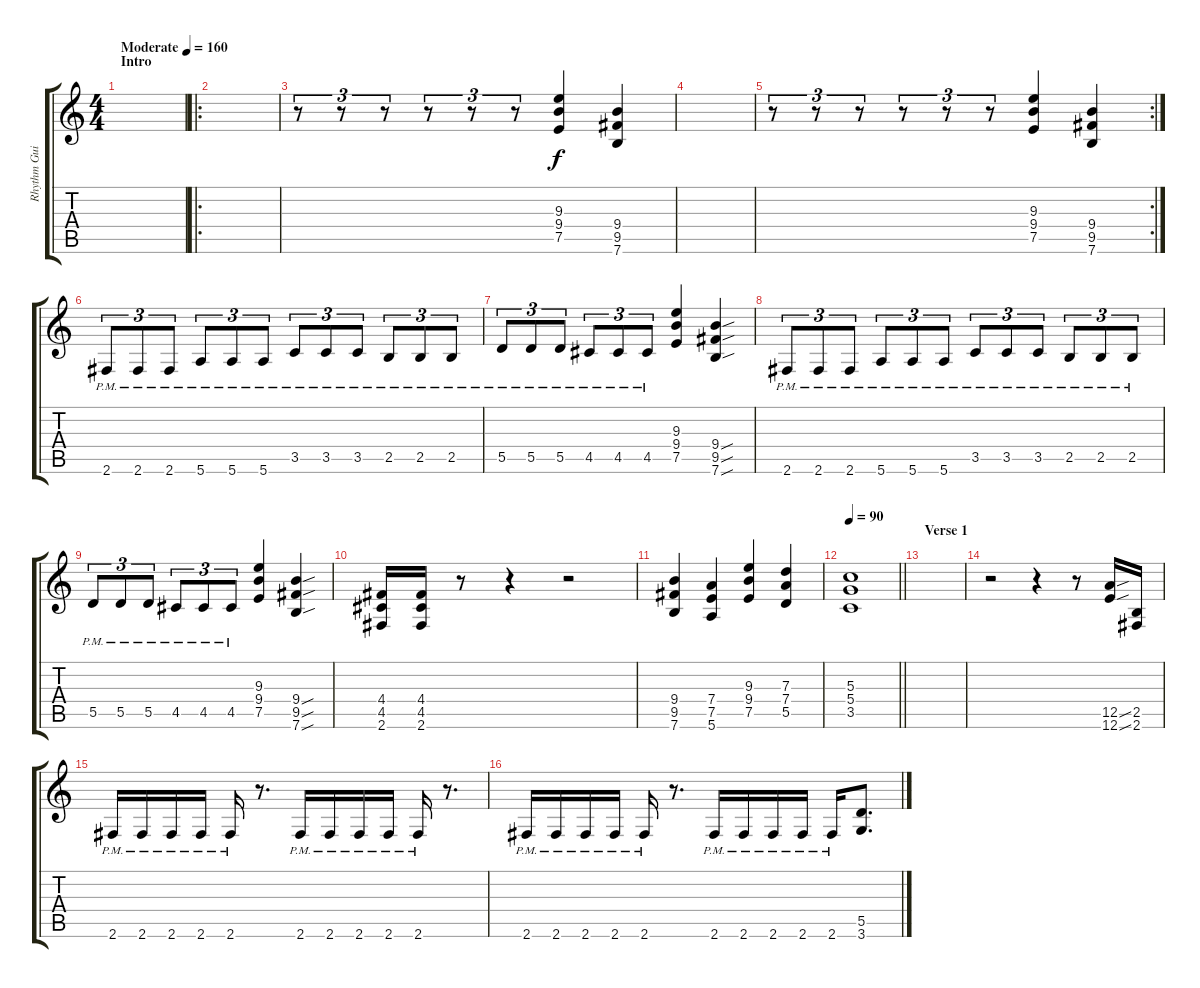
\track ("Rhythm Guitar" "Rhythm Gui") {instrument distortionguitar}
\staff {score tabs}
\tuning (E4 B3 G3 D3 A2 E2) {hide}
\ts (4 4)
\section ("" "Intro")
\tempo (160 "Moderate")
\clef g2
\ks c
|
\ro
|
r.8{tu (3 2)} r.8{tu (3 2)} r.8{tu (3 2)} r.8{tu (3 2)} r.8{tu (3 2)} r.8{tu (3 2)} (9.3 9.4 7.5).4 (9.4 9.5 7.6).4 |
|
\rc 2
r.8{tu (3 2)} r.8{tu (3 2)} r.8{tu (3 2)} r.8{tu (3 2)} r.8{tu (3 2)} r.8{tu (3 2)} (9.3 9.4 7.5).4 (9.4 9.5 7.6).4 |
2.6{pm}.8{tu (3 2)} 2.6{pm}.8{tu (3 2)} 2.6{pm}.8{tu (3 2)} 5.6{pm}.8{tu (3 2)} 5.6{pm}.8{tu (3 2)} 5.6{pm}.8{tu (3 2)} 3.5{pm}.8{tu (3 2)} 3.5{pm}.8{tu (3 2)} 3.5{pm}.8{tu (3 2)} 2.5{pm}.8{tu (3 2)} 2.5{pm}.8{tu (3 2)} 2.5{pm}.8{tu (3 2)} |
5.5{pm}.8{tu (3 2)} 5.5{pm}.8{tu (3 2)} 5.5{pm}.8{tu (3 2)} 4.5{pm}.8{tu (3 2)} 4.5{pm}.8{tu (3 2)} 4.5{pm}.8{tu (3 2)} (9.3 9.4 7.5).4 (9.4{sou} 9.5{sou} 7.6{sou}).4 |
2.6{pm}.8{tu (3 2)} 2.6{pm}.8{tu (3 2)} 2.6{pm}.8{tu (3 2)} 5.6{pm}.8{tu (3 2)} 5.6{pm}.8{tu (3 2)} 5.6{pm}.8{tu (3 2)} 3.5{pm}.8{tu (3 2)} 3.5{pm}.8{tu (3 2)} 3.5{pm}.8{tu (3 2)} 2.5{pm}.8{tu (3 2)} 2.5{pm}.8{tu (3 2)} 2.5{pm}.8{tu (3 2)} |
5.5{pm}.8{tu (3 2)} 5.5{pm}.8{tu (3 2)} 5.5{pm}.8{tu (3 2)} 4.5{pm}.8{tu (3 2)} 4.5{pm}.8{tu (3 2)} 4.5{pm}.8{tu (3 2)} (9.3 9.4 7.5).4 (9.4{sou} 9.5{sou} 7.6{sou}).4 |
(4.4 4.5 2.6).16 (4.4 4.5 2.6).16 r.8 r.4 r.2 |
(9.4 9.5 7.6).4 (7.4 7.5 5.6).4 (9.3 9.4 7.5).4 (7.3 7.4 5.5).4 |
\tempo 90
\barLineRight lightlight
(5.3 5.4 3.5).1 |
\section ("" "Verse 1")
|
r.2 r.4 r.8 (12.5{sou} 12.6{sou}).16 (2.5 2.6).16 |
2.6{pm}.16 2.6{pm}.16 2.6{pm}.16 2.6{pm}.16 2.6{pm}.16 r.8{d} 2.6{pm}.16 2.6{pm}.16 2.6{pm}.16 2.6{pm}.16 2.6{pm}.16 r.8{d} |
2.6{pm}.16 2.6{pm}.16 2.6{pm}.16 2.6{pm}.16 2.6{pm}.16 r.8{d} 2.6{pm}.16 2.6{pm}.16 2.6{pm}.16 2.6{pm}.16 2.6{pm}.16 (5.5 3.6).8{d}
